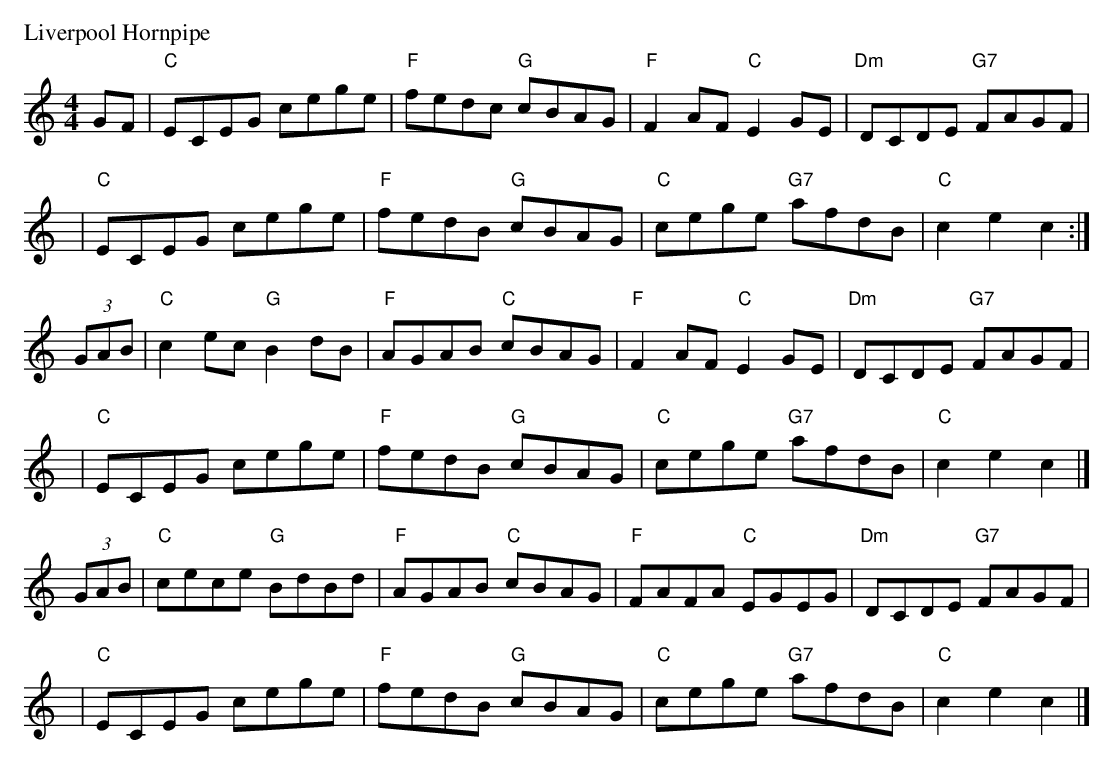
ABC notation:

X:1
P: Liverpool Hornpipe
M: 4/4
L: 1/8
K: C
   GF | "C"ECEG    cege | "F"fedc "G"cBAG | "F"F2AF  "C"E2GE | "Dm"DCDE "G7"FAGF |
   y6 | "C"ECEG    cege | "F"fedB "G"cBAG | "C"cege "G7"afdB |  "C"c2e2     c2  :|
(3GAB | "C"c2ec "G"B2dB | "F"AGAB "C"cBAG | "F"F2AF  "C"E2GE | "Dm"DCDE "G7"FAGF |
   y6 | "C"ECEG    cege | "F"fedB "G"cBAG | "C"cege "G7"afdB |  "C"c2e2     c2  |]
(3GAB | "C"cece "G"BdBd | "F"AGAB "C"cBAG | "F"FAFA  "C"EGEG | "Dm"DCDE "G7"FAGF |
   y6 | "C"ECEG    cege | "F"fedB "G"cBAG | "C"cege "G7"afdB |  "C"c2e2     c2  |]
